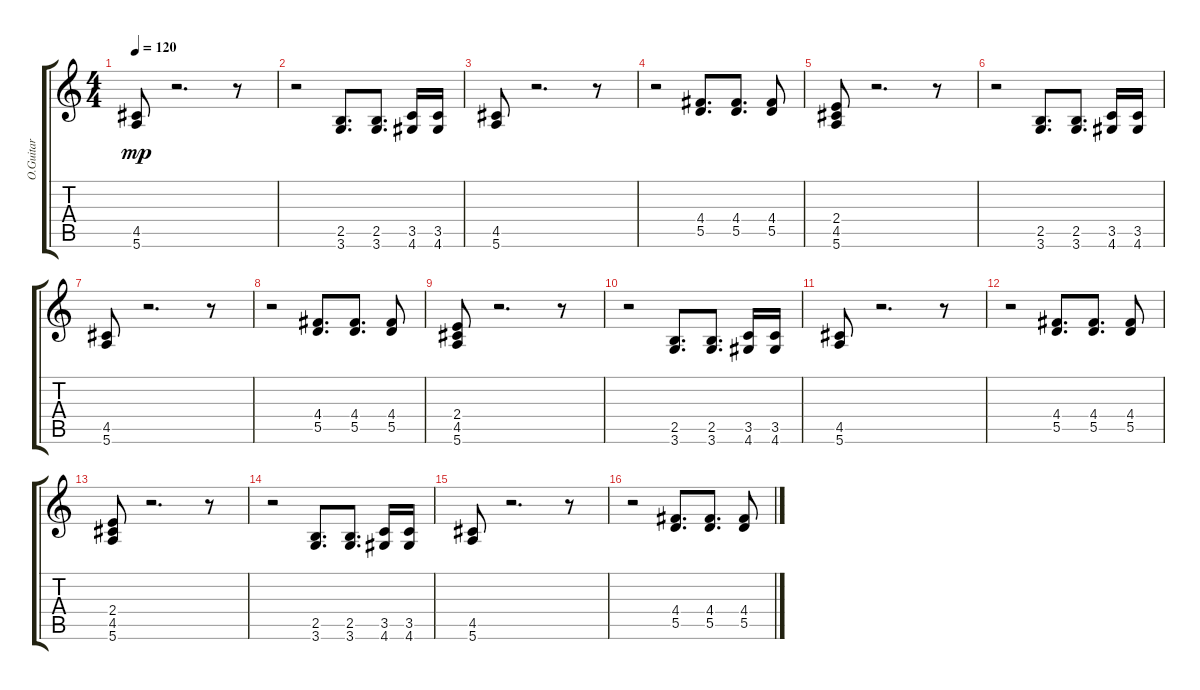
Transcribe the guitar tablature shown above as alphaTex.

\track ("O.Guitar" "O.Guitar") {instrument overdrivenguitar}
\staff {score tabs}
\tuning (E4 B3 G3 D3 A2 E2) {hide}
\ts (4 4)
\tempo 120
\clef g2
\ks c
(4.5 5.6).8{dy mp} r.2{d} r.8 |
r.2 (2.5 3.6).8{d} (2.5 3.6).8{d} (3.5 4.6).16 (3.5 4.6).16 |
(4.5 5.6).8 r.2{d} r.8 |
r.2 (4.4 5.5).8{d} (4.4 5.5).8{d} (4.4 5.5).8 |
(2.4 4.5 5.6).8 r.2{d} r.8 |
r.2 (2.5 3.6).8{d} (2.5 3.6).8{d} (3.5 4.6).16 (3.5 4.6).16 |
(4.5 5.6).8 r.2{d} r.8 |
r.2 (4.4 5.5).8{d} (4.4 5.5).8{d} (4.4 5.5).8 |
(2.4 4.5 5.6).8 r.2{d} r.8 |
r.2 (2.5 3.6).8{d} (2.5 3.6).8{d} (3.5 4.6).16 (3.5 4.6).16 |
(4.5 5.6).8 r.2{d} r.8 |
r.2 (4.4 5.5).8{d} (4.4 5.5).8{d} (4.4 5.5).8 |
(2.4 4.5 5.6).8 r.2{d} r.8 |
r.2 (2.5 3.6).8{d} (2.5 3.6).8{d} (3.5 4.6).16 (3.5 4.6).16 |
(4.5 5.6).8 r.2{d} r.8 |
r.2 (4.4 5.5).8{d} (4.4 5.5).8{d} (4.4 5.5).8
